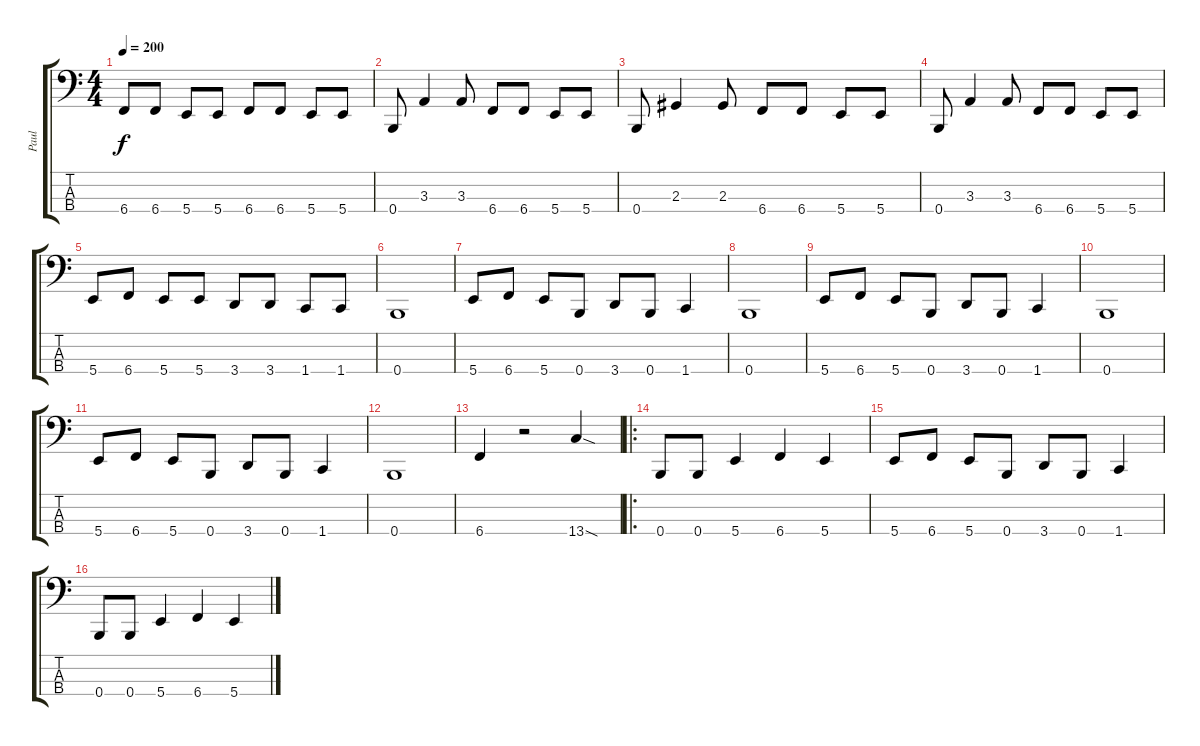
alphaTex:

\track ("Paul" "Paul") {instrument electricbasspick}
\staff {score tabs}
\tuning (E2 B1 Gb1 B0) {hide}
\ts (4 4)
\tempo 200
\clef f4
\ks c
6.4.8{dy f} 6.4.8 5.4.8 5.4.8 6.4.8 6.4.8 5.4.8 5.4.8 |
0.4.8 3.3.4 3.3.8 6.4.8 6.4.8 5.4.8 5.4.8 |
0.4.8 2.3.4 2.3.8 6.4.8 6.4.8 5.4.8 5.4.8 |
0.4.8 3.3.4 3.3.8 6.4.8 6.4.8 5.4.8 5.4.8 |
5.4.8 6.4.8 5.4.8 5.4.8 3.4.8 3.4.8 1.4.8 1.4.8 |
0.4.1 |
5.4.8 6.4.8 5.4.8 0.4.8 3.4.8 0.4.8 1.4.4 |
0.4.1 |
5.4.8 6.4.8 5.4.8 0.4.8 3.4.8 0.4.8 1.4.4 |
0.4.1 |
5.4.8 6.4.8 5.4.8 0.4.8 3.4.8 0.4.8 1.4.4 |
0.4.1 |
6.4.4 r.2 13.4{sod}.4 |
\ro
0.4.8 0.4.8 5.4.4 6.4.4 5.4.4 |
5.4.8 6.4.8 5.4.8 0.4.8 3.4.8 0.4.8 1.4.4 |
0.4.8 0.4.8 5.4.4 6.4.4 5.4.4
